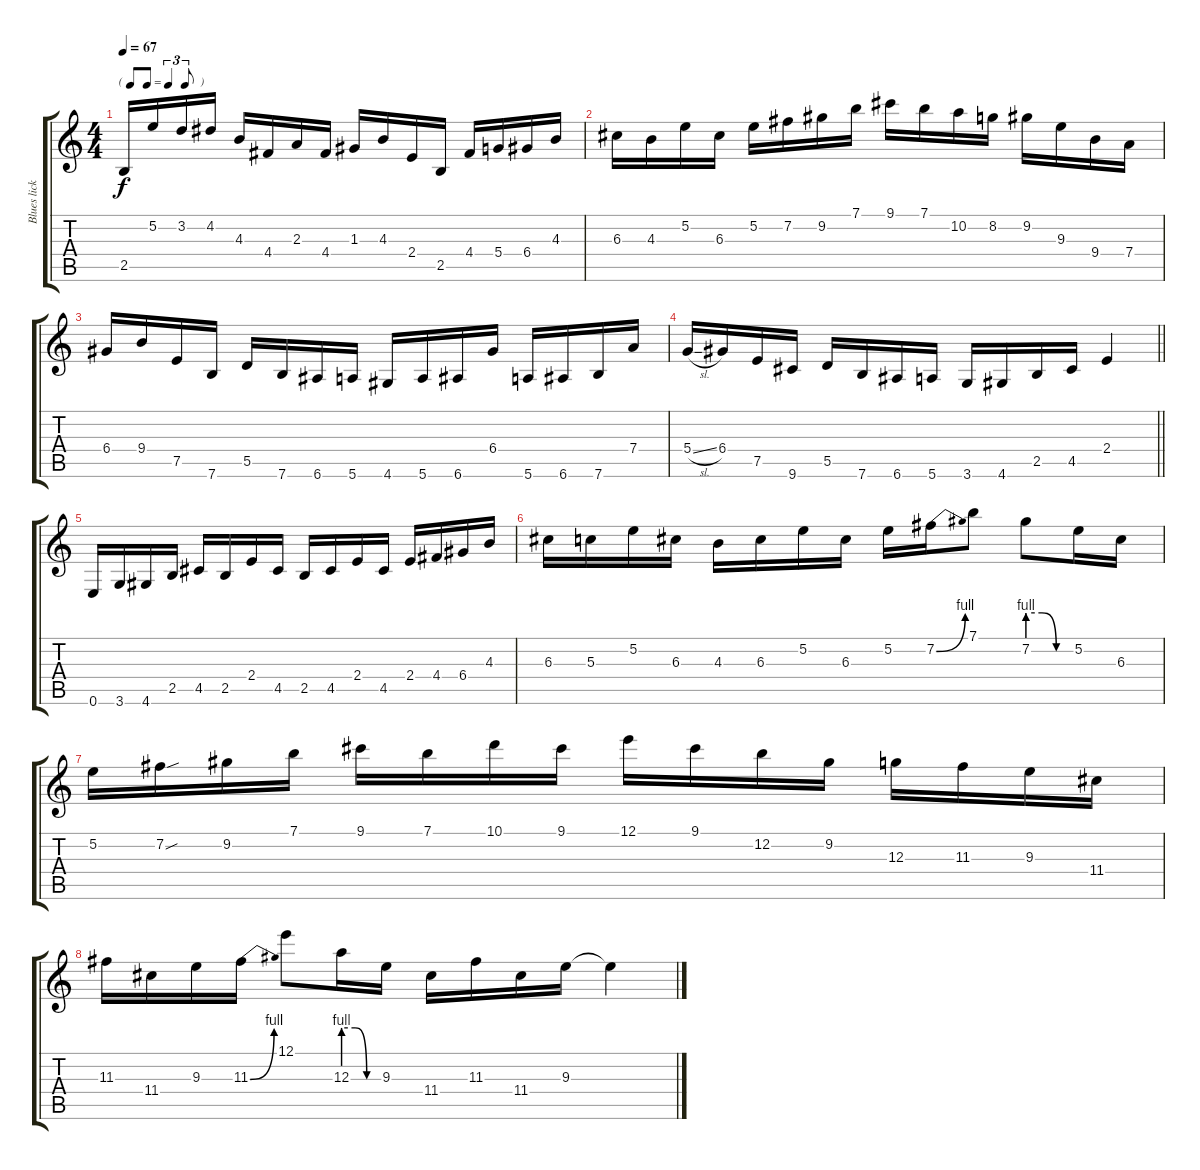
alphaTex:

\track ("Blues licks (organ)" "Blues lick") {instrument electricguitarjazz}
\staff {score tabs}
\tuning (E4 B3 G3 D3 A2 E2) {hide}
\ts (4 4)
\tf triplet8th
\tempo 67
\clef g2
\ks c
2.5.16{dy f} 5.2.16 3.2.16 4.2.16 4.3.16 4.4.16 2.3.16 4.4.16 1.3.16 4.3.16 2.4.16 2.5.16 4.4.16 5.4.16 6.4.16 4.3.16 |
6.3.16 4.3.16 5.2.16 6.3.16 5.2.16 7.2.16 9.2.16 7.1.16 9.1.16 7.1.16 10.2.16 8.2.16 9.2.16 9.3.16 9.4.16 7.4.16 |
6.4.16 9.4.16 7.5.16 7.6.16 5.5.16 7.6.16 6.6.16 5.6.16 4.6.16 5.6.16 6.6.16 6.4.16 5.6.16 6.6.16 7.6.16 7.4.16 |
\barLineRight lightlight
5.4{sl}.16 6.4.16 7.5.16 9.6.16 5.5.16 7.6.16 6.6.16 5.6.16 3.6.16 4.6.16 2.5.16 4.5.16 2.4.4 |
0.6.16 3.6.16 4.6.16 2.5.16 4.5.16 2.5.16 2.4.16 4.5.16 2.5.16 4.5.16 2.4.16 4.5.16 2.4.16 4.4.16 6.4.16 4.3.16 |
6.3.16 5.3.16 5.2.16 6.3.16 4.3.16 6.3.16 5.2.16 6.3.16 5.2.16 7.2{be (bend 0 0 60 4)}.16 7.1.8 7.2{be (custom 0 4 20 4 40 0 60 0)}.8 5.2.16 6.3.16 |
5.2.16 7.2{sou}.16 9.2.16 7.1.16 9.1.16 7.1.16 10.1.16 9.1.16 12.1.16 9.1.16 12.2.16 9.2.16 12.3.16 11.3.16 9.3.16 11.4.16 |
11.3.16 11.4.16 9.3.16 11.3{be (bend 0 0 60 4)}.16 12.1.8 12.3{be (custom 0 4 20 4 40 0 60 0)}.16 9.3.16 11.4.16 11.3.16 11.4.16 9.3.16 9.3{t}.4
